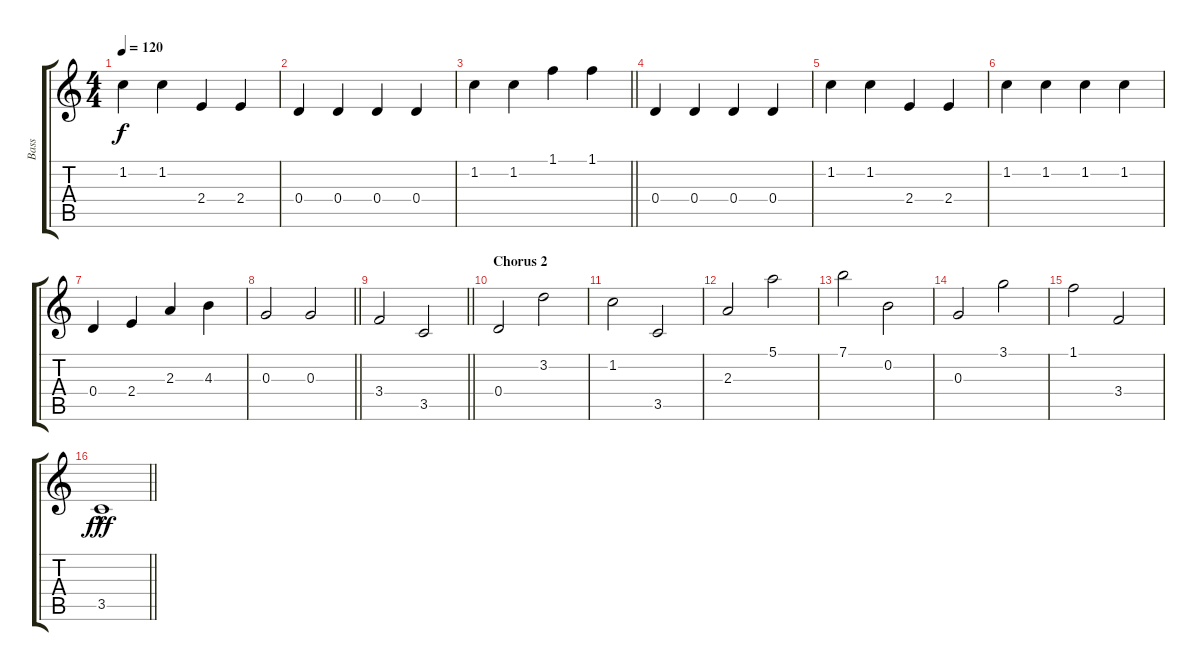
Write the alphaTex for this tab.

\track ("Bass" "Bass") {instrument electricbassfinger}
\staff {score tabs}
\tuning (E4 B3 G3 D3 A2 E2) {hide}
\ts (4 4)
\tempo 120
\clef g2
\ks c
1.2.4{dy f} 1.2.4 2.4.4 2.4.4 |
0.4.4 0.4.4 0.4.4 0.4.4 |
\barLineRight lightlight
1.2.4 1.2.4 1.1.4 1.1.4 |
0.4.4 0.4.4 0.4.4 0.4.4 |
1.2.4 1.2.4 2.4.4 2.4.4 |
1.2.4 1.2.4 1.2.4 1.2.4 |
0.4.4 2.4.4 2.3.4 4.3.4 |
\barLineRight lightlight
0.3.2 0.3.2 |
\barLineRight lightlight
3.4.2 3.5.2 |
\section ("" "Chorus 2")
0.4.2 3.2.2 |
1.2.2 3.5.2 |
2.3.2 5.1.2 |
7.1.2 0.2.2 |
0.3.2 3.1.2 |
1.1.2 3.4.2 |
\barLineRight lightlight
3.5{hac}.1{dy fff}
